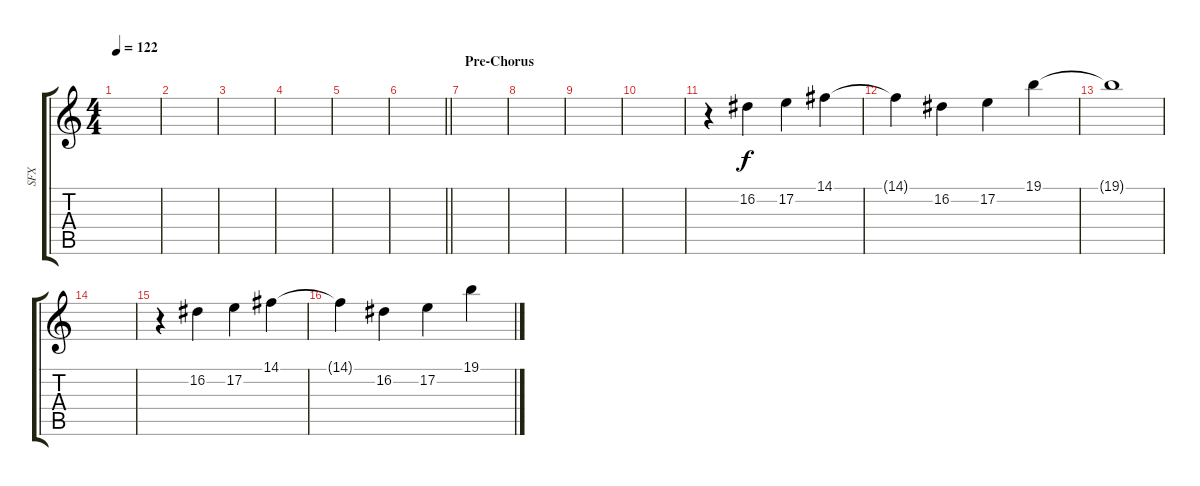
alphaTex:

\track ("SFX" "SFX") {instrument vibraphone}
\staff {score tabs}
\tuning (E4 B3 G3 D3 A2 E2) {hide}
\ts (4 4)
\tempo 122
\clef g2
\ks c
|
|
|
|
|
\barLineRight lightlight
|
\section ("" "Pre-Chorus")
|
|
|
|
r.4 16.2.4 17.2.4 14.1.4 |
14.1{t}.4 16.2.4 17.2.4 19.1.4 |
19.1{t}.1 |
|
r.4 16.2.4 17.2.4 14.1.4 |
14.1{t}.4 16.2.4 17.2.4 19.1.4
